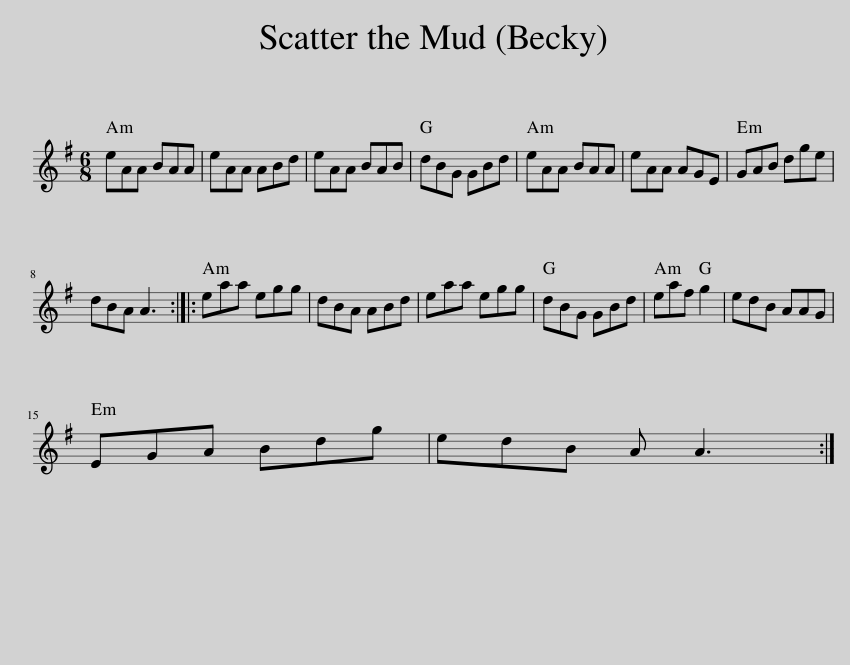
X:1
L:1/8
M:6/8
I:linebreak $
K:G
V:1 treble
V:1
 eAA BAA | eAA ABd | eAA BAB | dBG GBd | eAA BAA | %5
 eAA AGE | GAB dge |$ dBA A3 :: eaa egg | dBA ABd | %10
 eaa egg | dBG GBd | eaf g2 | edB AAG |$ EGA Bdg | %15
 edB A A3 :| %16
